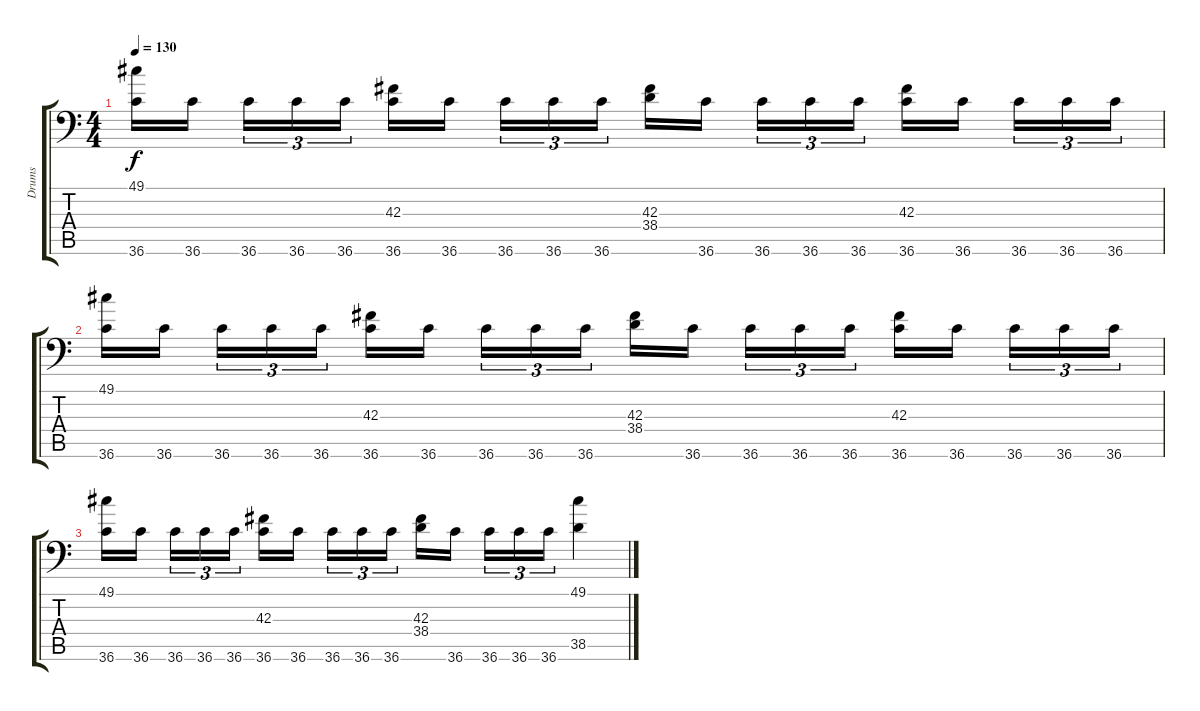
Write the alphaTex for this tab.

\track ("Drums" "Drums") {instrument acousticgrandpiano}
\staff {score tabs}
\tuning (C-1 C-1 C-1 C-1 C-1 C-1) {hide}
\ts (4 4)
\tempo 130
\clef f4
\ks c
(49.1 36.6).16{dy f} 36.6.16 36.6.16{tu (3 2)} 36.6.16{tu (3 2)} 36.6.16{tu (3 2)} (42.3 36.6).16 36.6.16 36.6.16{tu (3 2)} 36.6.16{tu (3 2)} 36.6.16{tu (3 2)} (42.3 38.4).16 36.6.16 36.6.16{tu (3 2)} 36.6.16{tu (3 2)} 36.6.16{tu (3 2)} (42.3 36.6).16 36.6.16 36.6.16{tu (3 2)} 36.6.16{tu (3 2)} 36.6.16{tu (3 2)} |
(49.1 36.6).16 36.6.16 36.6.16{tu (3 2)} 36.6.16{tu (3 2)} 36.6.16{tu (3 2)} (42.3 36.6).16 36.6.16 36.6.16{tu (3 2)} 36.6.16{tu (3 2)} 36.6.16{tu (3 2)} (42.3 38.4).16 36.6.16 36.6.16{tu (3 2)} 36.6.16{tu (3 2)} 36.6.16{tu (3 2)} (42.3 36.6).16 36.6.16 36.6.16{tu (3 2)} 36.6.16{tu (3 2)} 36.6.16{tu (3 2)} |
(49.1 36.6).16 36.6.16 36.6.16{tu (3 2)} 36.6.16{tu (3 2)} 36.6.16{tu (3 2)} (42.3 36.6).16 36.6.16 36.6.16{tu (3 2)} 36.6.16{tu (3 2)} 36.6.16{tu (3 2)} (42.3 38.4).16 36.6.16 36.6.16{tu (3 2)} 36.6.16{tu (3 2)} 36.6.16{tu (3 2)} (49.1 38.5).4
